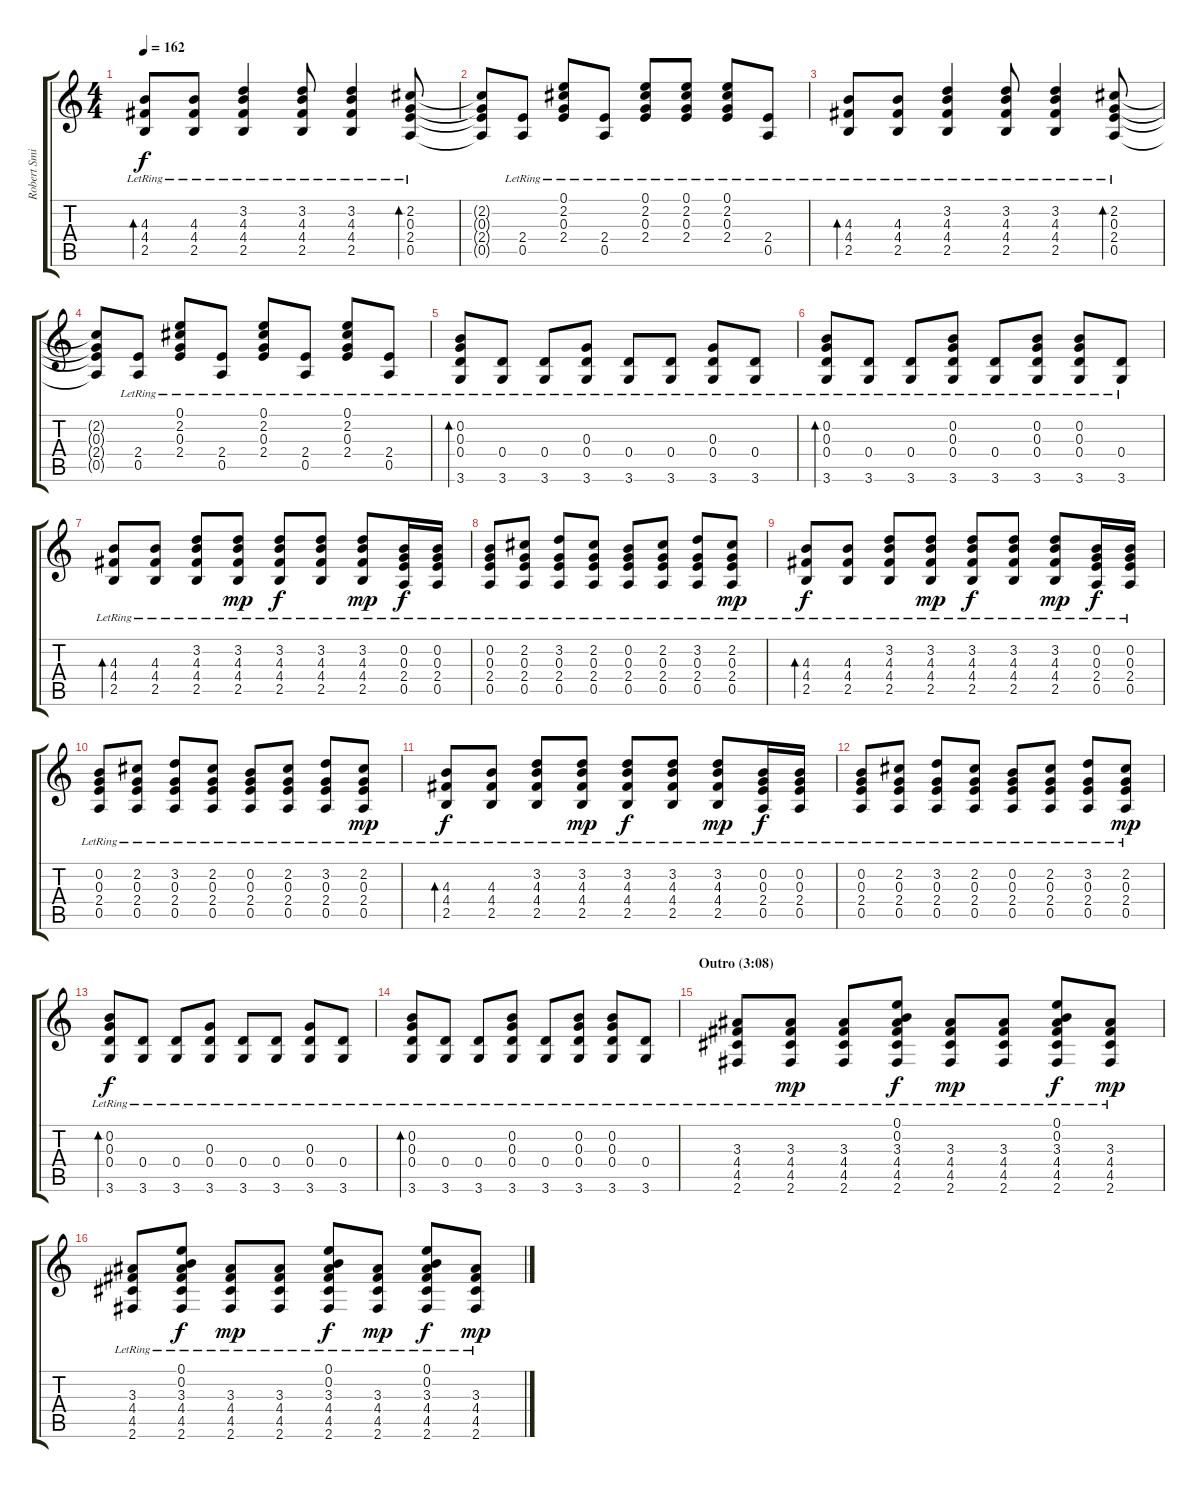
\track ("Robert Smith (guitar)" "Robert Smi") {instrument electricguitarclean}
\staff {score tabs}
\tuning (E4 B3 G3 D3 A2 E2) {hide}
\ts (4 4)
\tempo 162
\clef g2
\ks c
(4.3{lr} 4.4{lr} 2.5{lr}).8{bd 240 dy f} (4.3{lr} 4.4{lr} 2.5{lr}).8 (3.2{lr} 4.3{lr} 4.4{lr} 2.5{lr}).4 (3.2{lr} 4.3{lr} 4.4{lr} 2.5{lr}).8 (3.2{lr} 4.3{lr} 4.4{lr} 2.5{lr}).4 (2.2{lr} 0.3{lr} 2.4{lr} 0.5{lr}).8{bd 120} |
(2.2{t} 0.3{t} 2.4{t} 0.5{t}).8 (2.4{lr} 0.5{lr}).8 (0.1{lr} 2.2{lr} 0.3{lr} 2.4{lr}).8 (2.4{lr} 0.5{lr}).8 (0.1{lr} 2.2{lr} 0.3{lr} 2.4{lr}).8 (0.1{lr} 2.2{lr} 0.3{lr} 2.4{lr}).8 (0.1{lr} 2.2{lr} 0.3{lr} 2.4{lr}).8 (2.4{lr} 0.5{lr}).8 |
(4.3{lr} 4.4{lr} 2.5{lr}).8{bd 240} (4.3{lr} 4.4{lr} 2.5{lr}).8 (3.2{lr} 4.3{lr} 4.4{lr} 2.5{lr}).4 (3.2{lr} 4.3{lr} 4.4{lr} 2.5{lr}).8 (3.2{lr} 4.3{lr} 4.4{lr} 2.5{lr}).4 (2.2{lr} 0.3{lr} 2.4{lr} 0.5{lr}).8{bd 120} |
(2.2{t} 0.3{t} 2.4{t} 0.5{t}).8 (2.4{lr} 0.5{lr}).8 (0.1{lr} 2.2{lr} 0.3{lr} 2.4{lr}).8 (2.4{lr} 0.5{lr}).8 (0.1{lr} 2.2{lr} 0.3{lr} 2.4{lr}).8 (2.4{lr} 0.5{lr}).8 (0.1{lr} 2.2{lr} 0.3{lr} 2.4{lr}).8 (2.4{lr} 0.5{lr}).8 |
(0.2{lr} 0.3{lr} 0.4{lr} 3.6{lr}).8{bd 120} (0.4{lr} 3.6{lr}).8 (0.4{lr} 3.6{lr}).8 (0.3{lr} 0.4{lr} 3.6{lr}).8 (0.4{lr} 3.6{lr}).8 (0.4{lr} 3.6{lr}).8 (0.3{lr} 0.4{lr} 3.6{lr}).8 (0.4{lr} 3.6{lr}).8 |
(0.2{lr} 0.3{lr} 0.4{lr} 3.6{lr}).8{bd 120} (0.4{lr} 3.6{lr}).8 (0.4{lr} 3.6{lr}).8 (0.2{lr} 0.3{lr} 0.4{lr} 3.6{lr}).8 (0.4{lr} 3.6{lr}).8 (0.2{lr} 0.3{lr} 0.4{lr} 3.6{lr}).8 (0.2{lr} 0.3{lr} 0.4{lr} 3.6{lr}).8 (0.4{lr} 3.6{lr}).8 |
(4.3{lr} 4.4{lr} 2.5{lr}).8{bd 240} (4.3{lr} 4.4{lr} 2.5{lr}).8 (3.2{lr} 4.3{lr} 4.4{lr} 2.5{lr}).8 (3.2{lr} 4.3{lr} 4.4{lr} 2.5{lr}).8{dy mp} (3.2{lr} 4.3{lr} 4.4{lr} 2.5{lr}).8{dy f} (3.2{lr} 4.3{lr} 4.4{lr} 2.5{lr}).8 (3.2{lr} 4.3{lr} 4.4{lr} 2.5{lr}).8{dy mp} (0.2{lr} 0.3{lr} 2.4{lr} 0.5{lr}).16{dy f} (0.2{lr} 0.3{lr} 2.4{lr} 0.5{lr}).16 |
(0.2{lr} 0.3{lr} 2.4{lr} 0.5{lr}).8 (2.2{lr} 0.3{lr} 2.4{lr} 0.5{lr}).8 (3.2{lr} 0.3{lr} 2.4{lr} 0.5{lr}).8 (2.2{lr} 0.3{lr} 2.4{lr} 0.5{lr}).8 (0.2{lr} 0.3{lr} 2.4{lr} 0.5{lr}).8 (2.2{lr} 0.3{lr} 2.4{lr} 0.5{lr}).8 (3.2{lr} 0.3{lr} 2.4{lr} 0.5{lr}).8 (2.2{lr} 0.3{lr} 2.4{lr} 0.5{lr}).8{dy mp} |
(4.3{lr} 4.4{lr} 2.5{lr}).8{bd 240 dy f} (4.3{lr} 4.4{lr} 2.5{lr}).8 (3.2{lr} 4.3{lr} 4.4{lr} 2.5{lr}).8 (3.2{lr} 4.3{lr} 4.4{lr} 2.5{lr}).8{dy mp} (3.2{lr} 4.3{lr} 4.4{lr} 2.5{lr}).8{dy f} (3.2{lr} 4.3{lr} 4.4{lr} 2.5{lr}).8 (3.2{lr} 4.3{lr} 4.4{lr} 2.5{lr}).8{dy mp} (0.2{lr} 0.3{lr} 2.4{lr} 0.5{lr}).16{dy f} (0.2{lr} 0.3{lr} 2.4{lr} 0.5{lr}).16 |
(0.2{lr} 0.3{lr} 2.4{lr} 0.5{lr}).8 (2.2{lr} 0.3{lr} 2.4{lr} 0.5{lr}).8 (3.2{lr} 0.3{lr} 2.4{lr} 0.5{lr}).8 (2.2{lr} 0.3{lr} 2.4{lr} 0.5{lr}).8 (0.2{lr} 0.3{lr} 2.4{lr} 0.5{lr}).8 (2.2{lr} 0.3{lr} 2.4{lr} 0.5{lr}).8 (3.2{lr} 0.3{lr} 2.4{lr} 0.5{lr}).8 (2.2{lr} 0.3{lr} 2.4{lr} 0.5{lr}).8{dy mp} |
(4.3{lr} 4.4{lr} 2.5{lr}).8{bd 240 dy f} (4.3{lr} 4.4{lr} 2.5{lr}).8 (3.2{lr} 4.3{lr} 4.4{lr} 2.5{lr}).8 (3.2{lr} 4.3{lr} 4.4{lr} 2.5{lr}).8{dy mp} (3.2{lr} 4.3{lr} 4.4{lr} 2.5{lr}).8{dy f} (3.2{lr} 4.3{lr} 4.4{lr} 2.5{lr}).8 (3.2{lr} 4.3{lr} 4.4{lr} 2.5{lr}).8{dy mp} (0.2{lr} 0.3{lr} 2.4{lr} 0.5{lr}).16{dy f} (0.2{lr} 0.3{lr} 2.4{lr} 0.5{lr}).16 |
(0.2{lr} 0.3{lr} 2.4{lr} 0.5{lr}).8 (2.2{lr} 0.3{lr} 2.4{lr} 0.5{lr}).8 (3.2{lr} 0.3{lr} 2.4{lr} 0.5{lr}).8 (2.2{lr} 0.3{lr} 2.4{lr} 0.5{lr}).8 (0.2{lr} 0.3{lr} 2.4{lr} 0.5{lr}).8 (2.2{lr} 0.3{lr} 2.4{lr} 0.5{lr}).8 (3.2{lr} 0.3{lr} 2.4{lr} 0.5{lr}).8 (2.2{lr} 0.3{lr} 2.4{lr} 0.5{lr}).8{dy mp} |
(0.2{lr} 0.3{lr} 0.4{lr} 3.6{lr}).8{bd 120 dy f} (0.4{lr} 3.6{lr}).8 (0.4{lr} 3.6{lr}).8 (0.3{lr} 0.4{lr} 3.6{lr}).8 (0.4{lr} 3.6{lr}).8 (0.4{lr} 3.6{lr}).8 (0.3{lr} 0.4{lr} 3.6{lr}).8 (0.4{lr} 3.6{lr}).8 |
(0.2{lr} 0.3{lr} 0.4{lr} 3.6{lr}).8{bd 120} (0.4{lr} 3.6{lr}).8 (0.4{lr} 3.6{lr}).8 (0.2{lr} 0.3{lr} 0.4{lr} 3.6{lr}).8 (0.4{lr} 3.6{lr}).8 (0.2{lr} 0.3{lr} 0.4{lr} 3.6{lr}).8 (0.2{lr} 0.3{lr} 0.4{lr} 3.6{lr}).8 (0.4{lr} 3.6{lr}).8 |
\section ("" "Outro (3:08)")
(3.3{lr} 4.4{lr} 4.5{lr} 2.6{lr}).8 (3.3{lr} 4.4{lr} 4.5{lr} 2.6{lr}).8{dy mp} (3.3{lr} 4.4{lr} 4.5{lr} 2.6{lr}).8 (0.1{lr} 0.2{lr} 3.3{lr} 4.4{lr} 4.5{lr} 2.6{lr}).8{dy f} (3.3{lr} 4.4{lr} 4.5{lr} 2.6{lr}).8{dy mp} (3.3{lr} 4.4{lr} 4.5{lr} 2.6{lr}).8 (0.1{lr} 0.2{lr} 3.3{lr} 4.4{lr} 4.5{lr} 2.6{lr}).8{dy f} (3.3{lr} 4.4{lr} 4.5{lr} 2.6{lr}).8{dy mp} |
(3.3{lr} 4.4{lr} 4.5{lr} 2.6{lr}).8 (0.1{lr} 0.2{lr} 3.3{lr} 4.4{lr} 4.5{lr} 2.6{lr}).8{dy f} (3.3{lr} 4.4{lr} 4.5{lr} 2.6{lr}).8{dy mp} (3.3{lr} 4.4{lr} 4.5{lr} 2.6{lr}).8 (0.1{lr} 0.2{lr} 3.3{lr} 4.4{lr} 4.5{lr} 2.6{lr}).8{dy f} (3.3{lr} 4.4{lr} 4.5{lr} 2.6{lr}).8{dy mp} (0.1{lr} 0.2{lr} 3.3{lr} 4.4{lr} 4.5{lr} 2.6{lr}).8{dy f} (3.3{lr} 4.4{lr} 4.5{lr} 2.6{lr}).8{dy mp}
